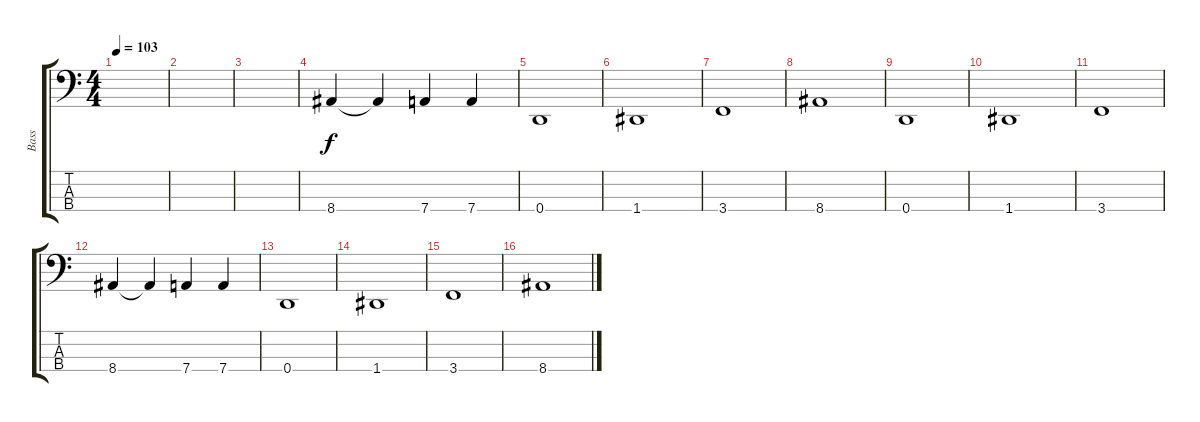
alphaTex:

\track ("Bass" "Bass") {instrument electricbassfinger}
\staff {score tabs}
\tuning (F2 C2 G1 D1) {hide}
\ts (4 4)
\tempo 103
\clef f4
\ks c
|
|
|
8.4.4{volume 12} 8.4{t}.4 7.4.4 7.4.4 |
0.4.1 |
1.4.1 |
3.4.1 |
8.4.1 |
0.4.1 |
1.4.1 |
3.4.1 |
8.4.4 8.4{t}.4 7.4.4 7.4.4 |
0.4.1 |
1.4.1 |
3.4.1 |
8.4.1
